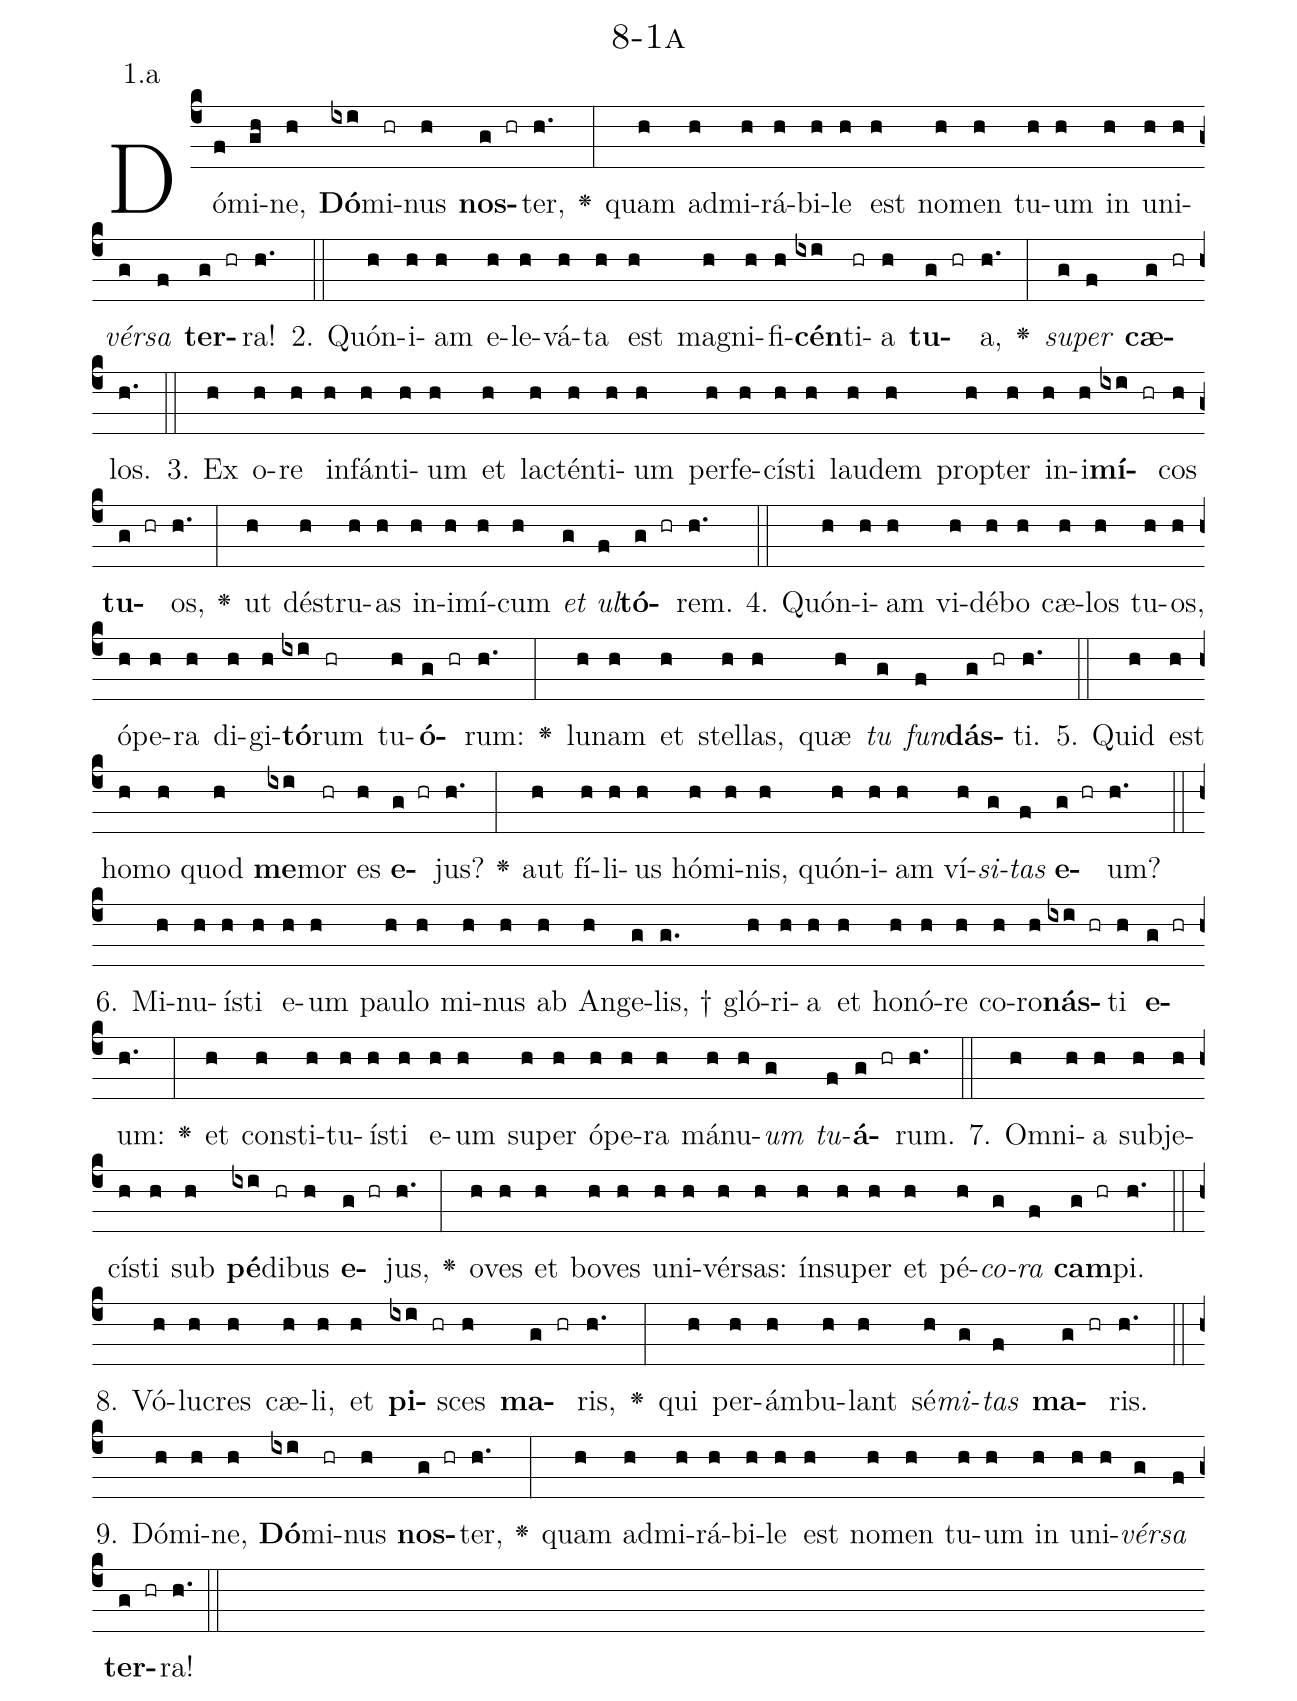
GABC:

name: 8-1a;
annotation: 1.a;
%%
(c4)Dó(f)mi(gh)ne,(h) <b>Dó</b>(ixi)mi(hr)nus(h) <b>nos</b>(g hr)ter,(h.) <v>\greheightstar</v>(:) quam(h) ad(h)mi(h)rá(h)bi(h)le(h) est(h) no(h)men(h) tu(h)um(h) in(h) u(h)ni(h)<i>vér</i>(g)<i>sa</i>(f) <b>ter</b>(g hr)ra!(h.) (::)
2. Quón(h)i(h)am(h) e(h)le(h)vá(h)ta(h) est(h) ma(h)gni(h)fi(h)<b>cén</b>(ixi)ti(hr)a(h) <b>tu</b>(g hr)a,(h.) <v>\greheightstar</v>(:) <i>su</i>(g)<i>per</i>(f) <b>cæ</b>(g hr)los.(h.) (::)
3. Ex(h) o(h)re(h) in(h)fán(h)ti(h)um(h) et(h) lac(h)tén(h)ti(h)um(h) per(h)fe(h)cís(h)ti(h) lau(h)dem(h) prop(h)ter(h) in(h)i(h)<b>mí</b>(ixi hr)cos(h) <b>tu</b>(g hr)os,(h.) <v>\greheightstar</v>(:) ut(h) dé(h)stru(h)as(h) in(h)i(h)mí(h)cum(h) <i>et</i>(g) <i>ul</i>(f)<b>tó</b>(g hr)rem.(h.) (::)
4. Quón(h)i(h)am(h) vi(h)dé(h)bo(h) cæ(h)los(h) tu(h)os,(h) ó(h)pe(h)ra(h) di(h)gi(h)<b>tó</b>(ixi)rum(hr) tu(h)<b>ó</b>(g hr)rum:(h.) <v>\greheightstar</v>(:) lu(h)nam(h) et(h) stel(h)las,(h) quæ(h) <i>tu</i>(g) <i>fun</i>(f)<b>dás</b>(g hr)ti.(h.) (::)
5. Quid(h) est(h) ho(h)mo(h) quod(h) <b>me</b>(ixi)mor(hr) es(h) <b>e</b>(g hr)jus?(h.) <v>\greheightstar</v>(:) aut(h) fí(h)li(h)us(h) hó(h)mi(h)nis,(h) quón(h)i(h)am(h) ví(h)<i>si</i>(g)<i>tas</i>(f) <b>e</b>(g hr)um?(h.) (::)
6. Mi(h)nu(h)ís(h)ti(h) e(h)um(h) pau(h)lo(h) mi(h)nus(h) ab(h) An(h)ge(g)lis, †(g.) gló(h)ri(h)a(h) et(h) ho(h)nó(h)re(h) co(h)ro(h)<b>nás</b>(ixi hr)ti(h) <b>e</b>(g hr)um:(h.) <v>\greheightstar</v>(:) et(h) con(h)sti(h)tu(h)ís(h)ti(h) e(h)um(h) su(h)per(h) ó(h)pe(h)ra(h) má(h)nu(h)<i>um</i>(g) <i>tu</i>(f)<b>á</b>(g hr)rum.(h.) (::)
7. Om(h)ni(h)a(h) sub(h)je(h)cís(h)ti(h) sub(h) <b>pé</b>(ixi)di(hr)bus(h) <b>e</b>(g hr)jus,(h.) <v>\greheightstar</v>(:) o(h)ves(h) et(h) bo(h)ves(h) u(h)ni(h)vér(h)sas:(h) ín(h)su(h)per(h) et(h) pé(h)<i>co</i>(g)<i>ra</i>(f) <b>cam</b>(g hr)pi.(h.) (::)
8. Vó(h)lu(h)cres(h) cæ(h)li,(h) et(h) <b>pi</b>(ixi hr)sces(h) <b>ma</b>(g hr)ris,(h.) <v>\greheightstar</v>(:) qui(h) per(h)ám(h)bu(h)lant(h) sé(h)<i>mi</i>(g)<i>tas</i>(f) <b>ma</b>(g hr)ris.(h.) (::)
9. Dó(h)mi(h)ne,(h) <b>Dó</b>(ixi)mi(hr)nus(h) <b>nos</b>(g hr)ter,(h.) <v>\greheightstar</v>(:) quam(h) ad(h)mi(h)rá(h)bi(h)le(h) est(h) no(h)men(h) tu(h)um(h) in(h) u(h)ni(h)<i>vér</i>(g)<i>sa</i>(f) <b>ter</b>(g hr)ra!(h.) (::)
